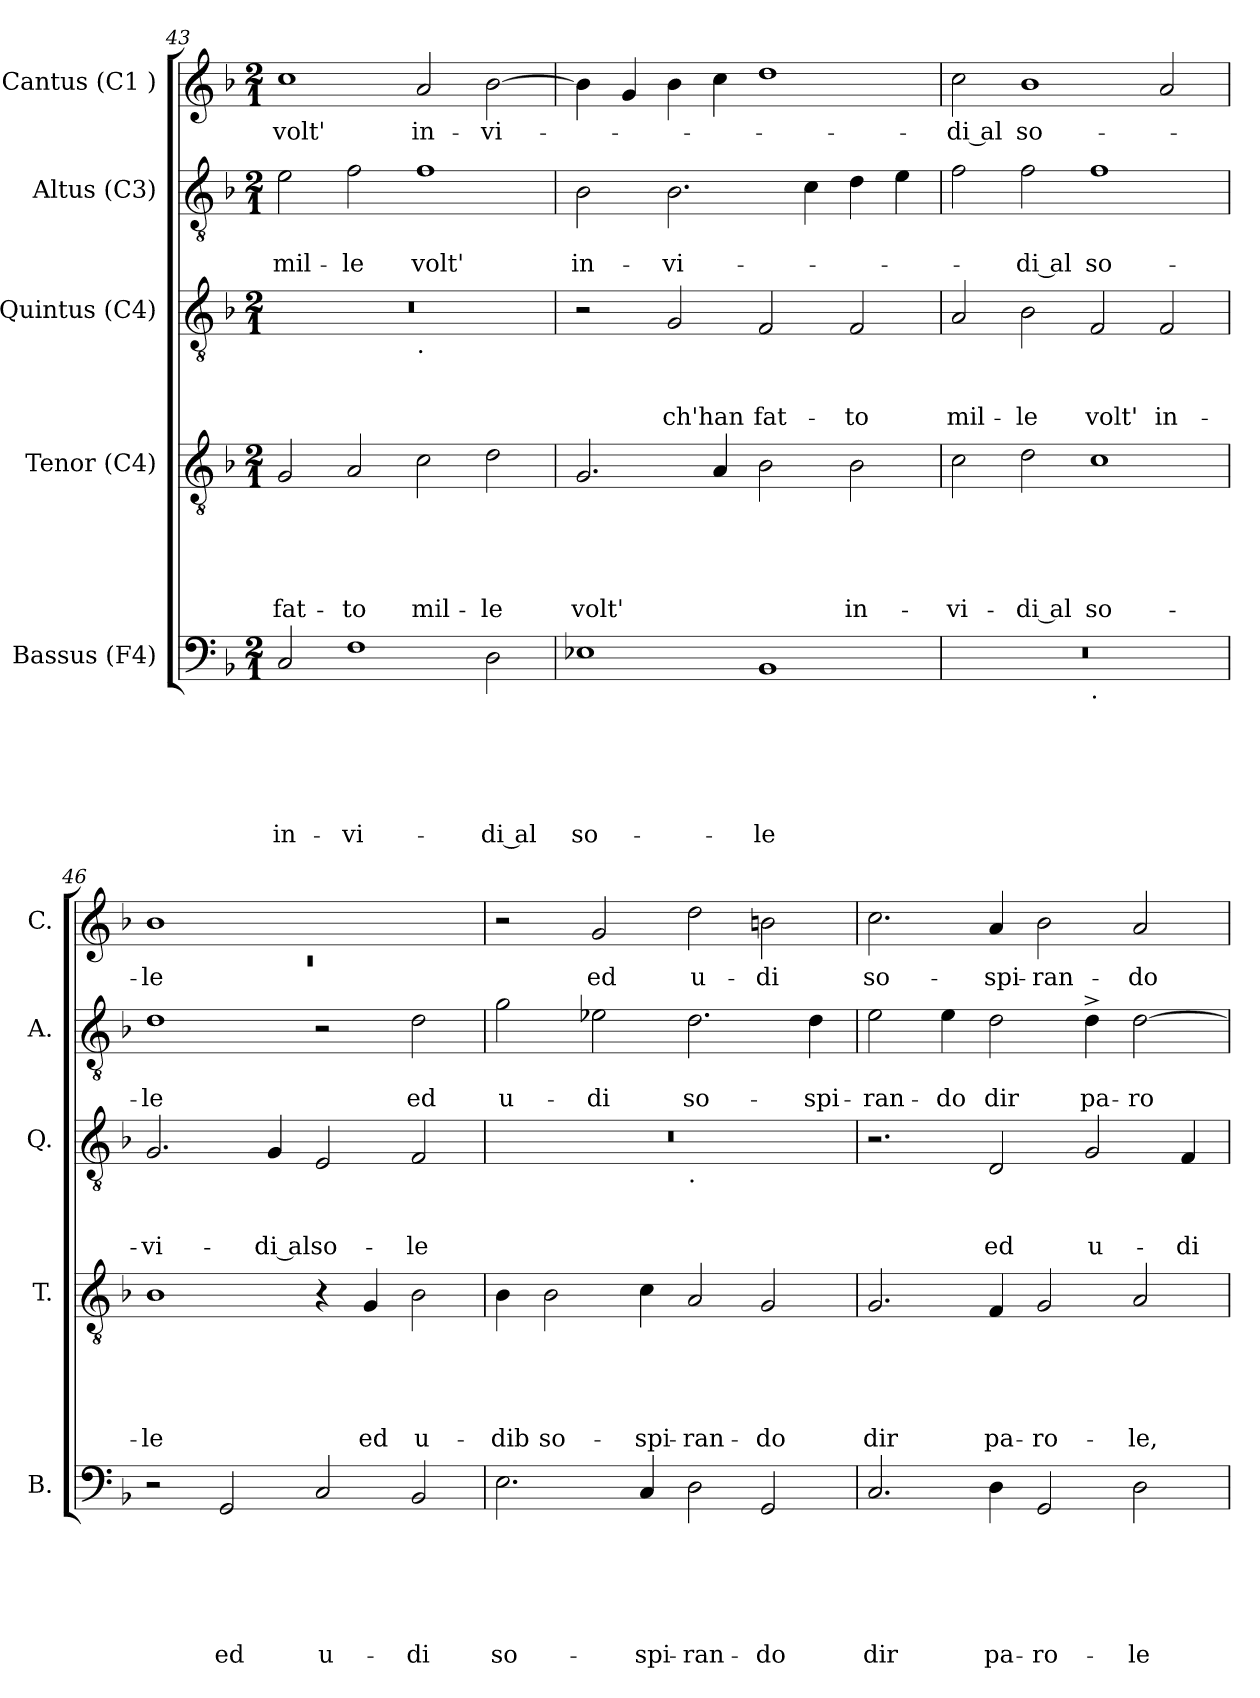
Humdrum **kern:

**kern	**text	**text	**text	**text	**text	**text	**kern	**text	**text	**text	**text	**text	**kern	**text	**text	**text	**kern	**text	**text	**kern	**text
*part5	*part5	*part5	*part5	*part5	*part5	*part5	*part4	*part4	*part4	*part4	*part4	*part4	*part3	*part3	*part3	*part3	*part2	*part2	*part2	*part1	*part1
*staff5	*staff5	*staff5	*staff5	*staff5	*staff5	*staff5	*staff4	*staff4	*staff4	*staff4	*staff4	*staff4	*staff3	*staff3	*staff3	*staff3	*staff2	*staff2	*staff2	*staff1	*staff1
*I"Bassus (F4)	*	*	*	*	*	*	*I"Tenor (C4)	*	*	*	*	*	*I"Quintus (C4)	*	*	*	*I"Altus (C3)	*	*	*I"Cantus (C1 )	*
*I'B.	*	*	*	*	*	*	*I'T.	*	*	*	*	*	*I'Q.	*	*	*	*I'A.	*	*	*I'C.	*
*clefF4	*	*	*	*	*	*	*clefGv2	*	*	*	*	*	*clefGv2	*	*	*	*clefGv2	*	*	*clefG2	*
*k[b-]	*	*	*	*	*	*	*k[b-]	*	*	*	*	*	*k[b-]	*	*	*	*k[b-]	*	*	*k[b-]	*
*F:	*	*	*	*	*	*	*F:	*	*	*	*	*	*F:	*	*	*	*F:	*	*	*F:	*
*M2/1	*	*	*	*	*	*	*M2/1	*	*	*	*	*	*M2/1	*	*	*	*M2/1	*	*	*M2/1	*
=43	=43	=43	=43	=43	=43	=43	=43	=43	=43	=43	=43	=43	=43	=43	=43	=43	=43	=43	=43	=43	=43
!	!	!	!	!	!	!LO:LY:b	!	!	!	!	!	!LO:LY:b	!	!	!	!	!	!	!LO:LY:b	!	!LO:LY:b
*	*	*	*	*	*	*	*	*	*	*	*	*	*^	*	*	*	*	*	*	*	*
2C/	.	.	.	.	.	in-	2G/	.	.	.	.	fat-	0r	1ryy	.	.	.	2e\	.	mil-	1cc	volt'
!	!	!	!	!	!	!LO:LY:b	!	!	!	!	!	!LO:LY:b	!	!	!	!	!	!	!	!LO:LY:b	!	!
1F	.	.	.	.	.	-vi-	2A/	.	.	.	.	-to	.	.	.	.	.	2f\	.	-le	.	.
!	!	!	!	!	!	!	!	!	!	!	!	!	!	!LO:TX:b:t=.	!	!	!	!	!	!	!	!
!	!	!	!	!	!	!	!	!	!	!	!	!LO:LY:b	!	!	!	!	!	!	!	!LO:LY:b	!	!LO:LY:b
.	.	.	.	.	.	.	2c\	.	.	.	.	mil-	.	1ryy	.	.	.	1f	.	volt'	2a/	in-
!	!	!	!	!	!	!LO:LY:b:rj	!	!	!	!	!	!LO:LY:b	!	!	!	!	!	!	!	!	!	!LO:LY:b
2D\	.	.	.	.	.	-di al	2d\	.	.	.	.	-le	.	.	.	.	.	.	.	.	[>2b-\	-vi-
=44	=44	=44	=44	=44	=44	=44	=44	=44	=44	=44	=44	=44	=44	=44	=44	=44	=44	=44	=44	=44	=44	=44
!	!	!	!	!	!	!LO:LY:b	!	!	!	!	!	!LO:LY:b	!	!	!	!	!	!	!	!LO:LY:b	!	!
*	*	*	*	*	*	*	*	*	*	*	*	*	*v	*v	*	*	*	*	*	*	*	*
1E-X	.	.	.	.	.	so-	2.G/	.	.	.	.	volt'	2r	.	.	.	2B-\	.	in-	4b-\]	.
.	.	.	.	.	.	.	.	.	.	.	.	.	.	.	.	.	.	.	.	4g/	.
!	!	!	!	!	!	!	!	!	!	!	!	!	!	!	!	!LO:LY:b	!	!	!LO:LY:b	!	!
.	.	.	.	.	.	.	.	.	.	.	.	.	2G/	.	.	ch'han	2.B-\	.	-vi-	4b-\	.
.	.	.	.	.	.	.	4A/	.	.	.	.	.	.	.	.	.	.	.	.	4cc\	.
!	!	!	!	!	!	!LO:LY:b	!	!	!	!	!	!	!	!	!	!LO:LY:b	!	!	!	!	!
1BB-	.	.	.	.	.	-le	2B-\	.	.	.	.	.	2F/	.	.	fat-	.	.	.	1dd	.
.	.	.	.	.	.	.	.	.	.	.	.	.	.	.	.	.	4c\	.	.	.	.
!	!	!	!	!	!	!	!	!	!	!	!	!LO:LY:b	!	!	!	!LO:LY:b	!	!	!	!	!
.	.	.	.	.	.	.	2B-\	.	.	.	.	in-	2F/	.	.	-to	4d\	.	.	.	.
.	.	.	.	.	.	.	.	.	.	.	.	.	.	.	.	.	4e\	.	.	.	.
!!LO:PB:g=z
=45	=45	=45	=45	=45	=45	=45	=45	=45	=45	=45	=45	=45	=45	=45	=45	=45	=45	=45	=45	=45	=45
!	!	!	!	!	!	!	!	!	!	!	!	!LO:LY:b	!	!	!	!LO:LY:b	!	!	!	!	!LO:LY:b:rj
*^	*	*	*	*	*	*	*	*	*	*	*	*	*	*	*	*	*	*	*	*	*
0r	1ryy	.	.	.	.	.	.	2c\	.	.	.	.	-vi-	2A/	.	.	mil-	2f\	.	.	2cc\	-di al
!	!	!	!	!	!	!	!	!	!	!	!	!	!LO:LY:b:rj	!	!	!	!LO:LY:b	!	!	!LO:LY:b:rj	!	!LO:LY:b
.	.	.	.	.	.	.	.	2d\	.	.	.	.	-di al	2B-\	.	.	-le	2f\	.	-di al	1b-	so-
!	!LO:TX:b:t=.	!	!	!	!	!	!	!	!	!	!	!	!	!	!	!	!	!	!	!	!	!
!	!	!	!	!	!	!	!	!	!	!	!	!	!LO:LY:b	!	!	!	!LO:LY:b	!	!	!LO:LY:b	!	!
.	1ryy	.	.	.	.	.	.	1c	.	.	.	.	so-	2F/	.	.	volt'	1f	.	so-	.	.
!	!	!	!	!	!	!	!	!	!	!	!	!	!	!	!	!	!LO:LY:b	!	!	!	!	!
.	.	.	.	.	.	.	.	.	.	.	.	.	.	2F/	.	.	in-	.	.	.	2a/	.
=46	=46	=46	=46	=46	=46	=46	=46	=46	=46	=46	=46	=46	=46	=46	=46	=46	=46	=46	=46	=46	=46	=46
*	*	*	*	*	*	*	*	*	*	*	*	*	*	*	*	*	*	*	*	*	*^	*
!	!	!	!	!	!	!	!	!	!	!	!	!	!LO:LY:b	!	!	!	!LO:LY:b	!	!	!LO:LY:b	!	!LO:N:vis=1	!LO:LY:b
*v	*v	*	*	*	*	*	*	*	*	*	*	*	*	*	*	*	*	*	*	*	*	*	*
2r	.	.	.	.	.	.	1B-	.	.	.	.	-le	2.G/	.	.	-vi-	1d	.	-le	1b-	0rc	-le
!	!	!	!	!	!	!LO:LY:b	!	!	!	!	!	!	!	!	!	!	!	!	!	!	!	!
2GG/	.	.	.	.	.	ed	.	.	.	.	.	.	.	.	.	.	.	.	.	.	.	.
!	!	!	!	!	!	!	!	!	!	!	!	!	!	!	!	!LO:LY:b:rj	!	!	!	!	!	!
.	.	.	.	.	.	.	.	.	.	.	.	.	4G/	.	.	-di al	.	.	.	.	.	.
!	!	!	!	!	!	!LO:LY:b	!	!	!	!	!	!	!	!	!	!LO:LY:b	!	!	!	!	!	!
2C/	.	.	.	.	.	u-	4r	.	.	.	.	.	2E/	.	.	so-	2r	.	.	1ryy	.	.
!	!	!	!	!	!	!	!	!	!	!	!	!LO:LY:b	!	!	!	!	!	!	!	!	!	!
.	.	.	.	.	.	.	4G/	.	.	.	.	ed	.	.	.	.	.	.	.	.	.	.
!	!	!	!	!	!	!LO:LY:b	!	!	!	!	!	!LO:LY:b	!	!	!	!LO:LY:b	!	!	!LO:LY:b	!	!	!
2BB-/	.	.	.	.	.	-di	2B-\	.	.	.	.	u-	2F/	.	.	-le	2d\	.	ed	.	.	.
*	*	*	*	*	*	*	*	*	*	*	*	*	*	*	*	*	*	*	*	*v	*v	*
=47	=47	=47	=47	=47	=47	=47	=47	=47	=47	=47	=47	=47	=47	=47	=47	=47	=47	=47	=47	=47	=47
!	!	!	!	!	!	!LO:LY:b	!	!	!	!	!	!LO:LY:b	!	!	!	!	!	!	!LO:LY:b	!	!
*	*	*	*	*	*	*	*	*	*	*	*	*	*^	*	*	*	*	*	*	*	*
2.E\	.	.	.	.	.	so-	4B-\	.	.	.	.	-dib	0r	1ryy	.	.	.	2g\	.	u-	2r	.
!	!	!	!	!	!	!	!	!	!	!	!	!LO:LY:b	!	!	!	!	!	!	!	!	!	!
.	.	.	.	.	.	.	2B-\	.	.	.	.	so-	.	.	.	.	.	.	.	.	.	.
!	!	!	!	!	!	!	!	!	!	!	!	!	!	!	!	!	!	!	!	!LO:LY:b	!	!LO:LY:b
.	.	.	.	.	.	.	.	.	.	.	.	.	.	.	.	.	.	2e-X\	.	-di	2g/	ed
!	!	!	!	!	!	!LO:LY:b	!	!	!	!	!	!LO:LY:b	!	!	!	!	!	!	!	!	!	!
4C/	.	.	.	.	.	-spi-	4c\	.	.	.	.	-spi-	.	.	.	.	.	.	.	.	.	.
!	!	!	!	!	!	!	!	!	!	!	!	!	!	!LO:TX:b:t=.	!	!	!	!	!	!	!	!
!	!	!	!	!	!	!LO:LY:b:rj	!	!	!	!	!	!LO:LY:b:rj	!	!	!	!	!	!	!	!LO:LY:b	!	!LO:LY:b
2D\	.	.	.	.	.	-ran-	2A/	.	.	.	.	-ran-	.	1ryy	.	.	.	2.d\	.	so-	2dd\	u-
!	!	!	!	!	!	!LO:LY:b	!	!	!	!	!	!LO:LY:b	!	!	!	!	!	!	!	!	!	!LO:LY:b
2GG/	.	.	.	.	.	-do	2G/	.	.	.	.	-do	.	.	.	.	.	.	.	.	2bn\	-di
!	!	!	!	!	!	!	!	!	!	!	!	!	!	!	!	!	!	!	!	!LO:LY:b	!	!
.	.	.	.	.	.	.	.	.	.	.	.	.	.	.	.	.	.	4d\	.	-spi-	.	.
=48	=48	=48	=48	=48	=48	=48	=48	=48	=48	=48	=48	=48	=48	=48	=48	=48	=48	=48	=48	=48	=48	=48
!	!	!	!	!	!	!LO:LY:b	!	!	!	!	!	!LO:LY:b	!	!	!	!	!	!	!	!LO:LY:b	!	!LO:LY:b
*	*	*	*	*	*	*	*	*	*	*	*	*	*v	*v	*	*	*	*	*	*	*	*
2.C/	.	.	.	.	.	dir	2.G/	.	.	.	.	dir	2.r	.	.	.	2e\	.	-ran-	2.cc\	so-
!	!	!	!	!	!	!	!	!	!	!	!	!	!	!	!	!	!	!	!LO:LY:b	!	!
.	.	.	.	.	.	.	.	.	.	.	.	.	.	.	.	.	4e\	.	-do	.	.
!	!	!	!	!	!	!LO:LY:b	!	!	!	!	!	!LO:LY:b	!	!	!	!LO:LY:b	!	!	!LO:LY:b	!	!LO:LY:b
4D\	.	.	.	.	.	pa-	4F/	.	.	.	.	pa-	2D/	.	.	ed	2d\	.	dir	4a/	-spi-
!	!	!	!	!	!	!LO:LY:b	!	!	!	!	!	!LO:LY:b	!	!	!	!	!	!	!	!	!LO:LY:b:rj
2GG/	.	.	.	.	.	-ro-	2G/	.	.	.	.	-ro-	.	.	.	.	.	.	.	2b-\	-ran-
!	!	!	!	!	!	!	!	!	!	!	!	!	!	!	!	!LO:LY:b	!	!	!LO:LY:b	!	!
.	.	.	.	.	.	.	.	.	.	.	.	.	2G/	.	.	u-	4d^>\	.	pa-	.	.
!	!	!	!	!	!	!LO:LY:b	!	!	!	!	!	!LO:LY:b	!	!	!	!	!	!	!LO:LY:b	!	!LO:LY:b
2D\	.	.	.	.	.	-le	2A/	.	.	.	.	-le,	.	.	.	.	[<2d\	.	-ro-	2a/	-do
!	!	!	!	!	!	!	!	!	!	!	!	!	!	!	!	!LO:LY:b	!	!	!	!	!
.	.	.	.	.	.	.	.	.	.	.	.	.	4F/	.	.	-di	.	.	.	.	.
=	=	=	=	=	=	=	=	=	=	=	=	=	=	=	=	=	=	=	=	=	=
*-	*-	*-	*-	*-	*-	*-	*-	*-	*-	*-	*-	*-	*-	*-	*-	*-	*-	*-	*-	*-	*-
